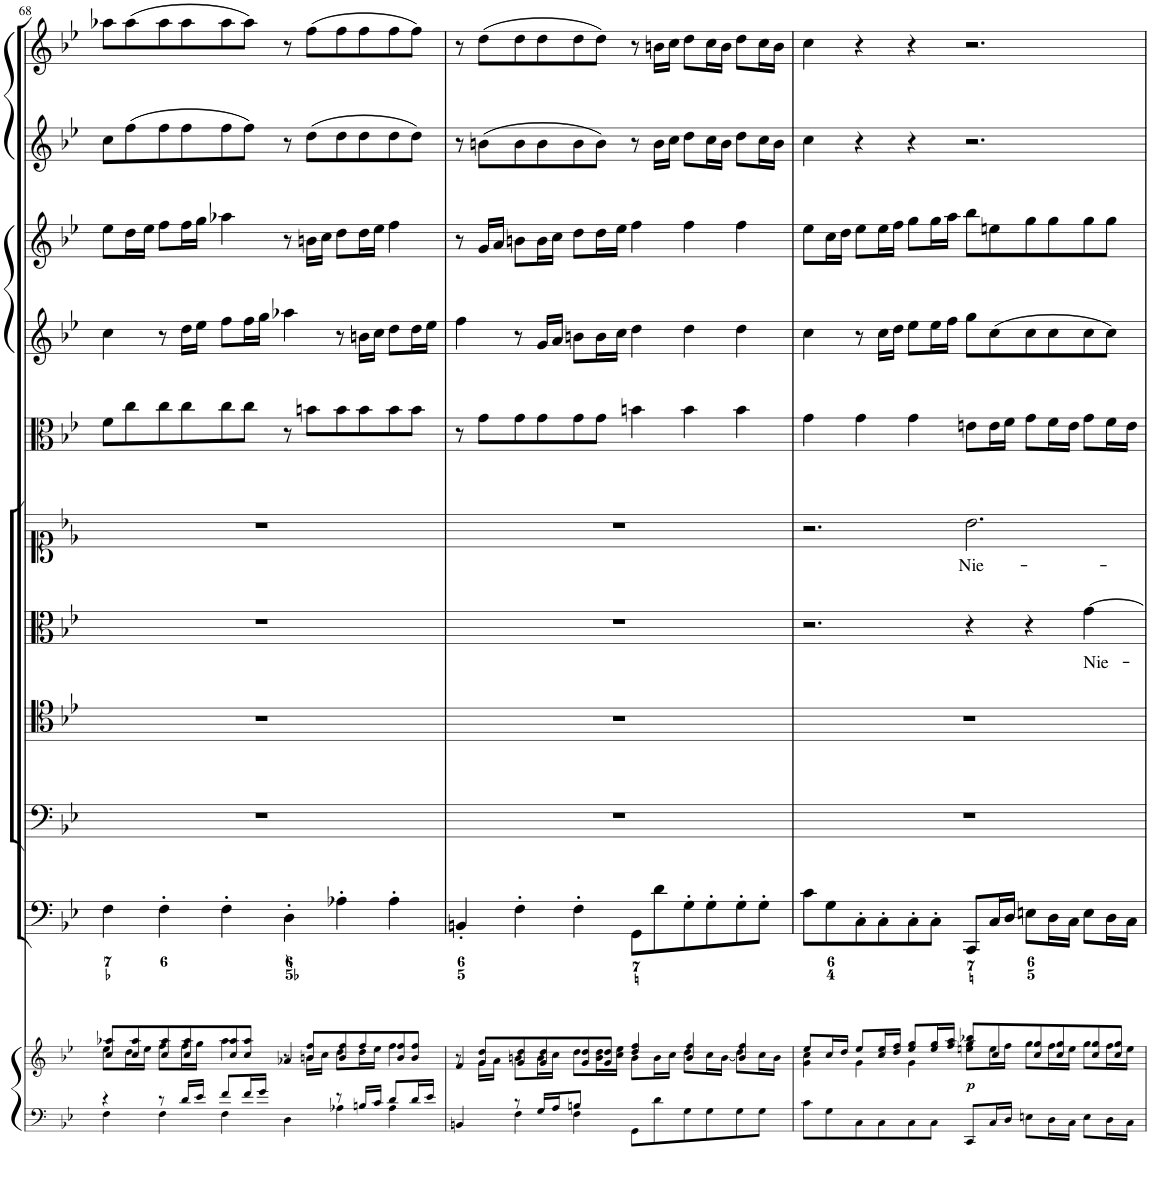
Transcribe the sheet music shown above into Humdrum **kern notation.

**kern	**kern	**dynam	**kern	**kern	**kern	**kern	**text	**kern	**text	**kern	**kern	**kern	**kern	**kern
*part11	*part11	*part11	*part10	*part9	*part8	*part7	*part7	*part6	*part6	*part5	*part4	*part3	*part2	*part1
*staff12	*staff11	*staff11/12	*staff10	*staff9	*staff8	*staff7	*staff7	*staff6	*staff6	*staff5	*staff4	*staff3	*staff2	*staff1
*I"Piano reduction	*	*	*I"Continuo	*I"Basso	*I"Tenore	*I"Alto	*	*I"Soprano Corno col Soprano	*	*I"Viola	*I"Violino II	*I"Violino I	*I"Oboe II	*I"Oboe I
*I'Pno	*	*	*	*	*	*	*	*	*	*I'Vla	*I'Vln	*I'Vln	*I'Ob	*I'Ob
!!LO:PB:g=z
*clefF4	*clefG2	*	*clefF4	*clefF4	*clefC4	*clefC3	*	*clefC1	*	*clefC3	*clefG2	*clefG2	*clefG2	*clefG2
*k[b-e-]	*k[b-e-]	*	*k[b-e-]	*k[b-e-]	*k[b-e-]	*k[b-e-]	*	*k[b-e-]	*	*k[b-e-]	*k[b-e-]	*k[b-e-]	*k[b-e-]	*k[b-e-]
*M6/4	*M6/4	*	*M6/4	*M6/4	*M6/4	*M6/4	*	*M6/4	*	*M6/4	*M6/4	*M6/4	*M6/4	*M6/4
=68	=68	=68	=68	=68	=68	=68	=68	=68	=68	=68	=68	=68	=68	=68
*^	*^	*	*	*	*	*	*	*	*	*	*	*	*	*
*	*	*	*^	*	*	*	*	*	*	*	*	*	*	*	*	*
4r	4F\	8cc/ 8aa-X/L	8ee-\L	2.ryy	.	4F\	1.r	1.r	1.r	.	1.r	.	8f\L	4cc\	8ee-\L	8cc\L	8aa-X\L
.	.	8cc/ 8aa-/	16dd\L	.	.	.	.	.	.	.	.	.	8cc\	.	16dd\L	(8ff\	(8aa-\
.	.	.	16ee-\JJ	.	.	.	.	.	.	.	.	.	.	.	16ee-\JJ	.	.
8r	4F\	8cc/ 8aa-/	8ff\L	.	.	4F'\	.	.	.	.	.	.	8cc\	8r	8ff\L	8ff\	8aa-\
16d/LL	.	8cc/ 8aa-/	16ff\L	.	.	.	.	.	.	.	.	.	8cc\	16dd\LL	16ff\L	8ff\	8aa-\
16e-/JJ	.	.	16gg\JJ	.	.	.	.	.	.	.	.	.	.	16ee-\JJ	16gg\JJ	.	.
8f/L	4F\	8cc/ 8aa-/	4aa-\	.	.	4F'\	.	.	.	.	.	.	8cc\	8ff\L	4aa-X\	8ff\	8aa-\
16f/L	.	8cc/ 8aa-/J	.	.	.	.	.	.	.	.	.	.	8cc\J	16ff\L	.	8ff\J)	8aa-\J)
16g/JJ	.	.	.	.	.	.	.	.	.	.	.	.	.	16gg\JJ	.	.	.
4ryy	4D\	8r	8ryy	4a-X/	.	4D'\	.	.	.	.	.	.	8r	4aa-X\	8r	8r	8r
.	.	8bn/ 8ff/L	16b\LL	.	.	.	.	.	.	.	.	.	8bn\L	.	16bn\LL	(8dd\L	(8ff\L
.	.	.	16cc\JJ	.	.	.	.	.	.	.	.	.	.	.	16cc\JJ	.	.
8r	4A-X\	8b/ 8ff/	8dd\L	2ryy	.	4A-X'\	.	.	.	.	.	.	8b\	8r	8dd\L	8dd\	8ff\
16Bn/LL	.	8ff/	16dd\L	.	.	.	.	.	.	.	.	.	8b\	16bn\LL	16dd\L	8dd\	8ff\
16c/JJ	.	.	16ee-\JJ	.	.	.	.	.	.	.	.	.	.	16cc\JJ	16ee-\JJ	.	.
8d/L	4A-\	8b/ 8ff/	4ff\	.	.	4A-'\	.	.	.	.	.	.	8b\	8dd\L	4ff\	8dd\	8ff\
16d/L	.	8b/ 8ff/J	.	.	.	.	.	.	.	.	.	.	8b\J	16dd\L	.	8dd\J)	8ff\J)
16e-/JJ	.	.	.	.	.	.	.	.	.	.	.	.	.	16ee-\JJ	.	.	.
=69	=69	=69	=69	=69	=69	=69	=69	=69	=69	=69	=69	=69	=69	=69	=69	=69	=69
4ryy	4BBn/	8r	8ryy	4f/	.	4BBn'/	1.r	1.r	1.r	.	1.r	.	8r	4ff\	8r	8r	8r
.	.	8g/ 8dd/L	16g\LL	.	.	.	.	.	.	.	.	.	8g\L	.	16g/LL	(8bn\L	(8dd\L
.	.	.	16a\JJ	.	.	.	.	.	.	.	.	.	.	.	16a/JJ	.	.
8r	4F\	8g/ 8dd/	8bn\L	1ryy	.	4F'\	.	.	.	.	.	.	8g\	8r	8bn\L	8b\	8dd\
16G/LL	.	8g/ 8dd/	16b\L	.	.	.	.	.	.	.	.	.	8g\	16g/LL	16b\L	8b\	8dd\
16A/J	.	.	16cc\JJ	.	.	.	.	.	.	.	.	.	.	16a/JJ	16cc\JJ	.	.
8Bn/J	4F\	8g/ 8dd/	8dd\L	.	.	4F'\	.	.	.	.	.	.	8g\	8bn\L	8dd\L	8b\	8dd\
8ryy	.	8g/ 8dd/J	16b\ 16dd\L	.	.	.	.	.	.	.	.	.	8g\J	16b\L	16dd\L	8b\J)	8dd\J)
.	.	.	16cc\ 16ee-\JJ	.	.	.	.	.	.	.	.	.	.	16cc\JJ	16ee-\JJ	.	.
2.ryy	8GG\L	4dd/ 4ff/	8b\L	.	.	8GG\L	.	.	.	.	.	.	4bn\	4dd\	4ff\	8r	8r
.	8d\	.	16b\L	.	.	8d\	.	.	.	.	.	.	.	.	.	16b\LL	16bn\LL
.	.	.	16cc\JJ	.	.	.	.	.	.	.	.	.	.	.	.	16cc\JJ	16cc\JJ
.	8G\	4b/ 4ff/	8dd\L	.	.	8G'\	.	.	.	.	.	.	4b\	4dd\	4ff\	8dd\L	8dd\L
.	8G\	.	16cc\L	.	.	8G'\	.	.	.	.	.	.	.	.	.	16cc\L	16cc\L
.	.	.	[16b\JJ	.	.	.	.	.	.	.	.	.	.	.	.	16b\JJ	16b\JJ
.	8G\	4b/] 4ff/	8dd\L	4ryy	.	8G'\	.	.	.	.	.	.	4b\	4dd\	4ff\	8dd\L	8dd\L
.	8G\J	.	16cc\L	.	.	8G'\J	.	.	.	.	.	.	.	.	.	16cc\L	16cc\L
.	.	.	16b\JJ	.	.	.	.	.	.	.	.	.	.	.	.	16b\JJ	16b\JJ
*v	*v	*	*	*	*	*	*	*	*	*	*	*	*	*	*	*	*
*	*	*v	*v	*	*	*	*	*	*	*	*	*	*	*	*	*
=70	=70	=70	=70	=70	=70	=70	=70	=70	=70	=70	=70	=70	=70	=70	=70
8c\L	8ee-/L	4g\ 4cc\	.	8c\L	1.r	1.r	2.r	.	2.r	.	4g\	4cc\	8ee-\L	4cc\	4cc\
8G\	16cc/L	.	.	8G\	.	.	.	.	.	.	.	.	16cc\L	.	.
.	16dd/JJ	.	.	.	.	.	.	.	.	.	.	.	16dd\JJ	.	.
8C\	8ee-/L	4g\	.	8C'\	.	.	.	.	.	.	4g\	8r	8ee-\L	4r	4r
8C\	16cc/ 16ee-/L	.	.	8C'\	.	.	.	.	.	.	.	16cc\LL	16ee-\L	.	.
.	16dd/ 16ff/JJ	.	.	.	.	.	.	.	.	.	.	16dd\JJ	16ff\JJ	.	.
8C\	8ee-/ 8gg/L	4g\	.	8C'\	.	.	.	.	.	.	4g\	8ee-\L	8gg\L	4r	4r
8C\J	16ee-/ 16gg/L	.	.	8C'\J	.	.	.	.	.	.	.	16ee-\L	16gg\L	.	.
.	16ff/ 16aa/JJ	.	.	.	.	.	.	.	.	.	.	16ff\JJ	16aa\JJ	.	.
!	!	!	!LO:DY:b	!	!	!	!	!	!	!LO:LY:b	!	!	!	!	!
8CC/L	8gg/ 8bb-X/L	8een\ 8gg\L	p	8CC/L	.	.	4r	.	2.b-\	Nie-	8en\L	8gg\L	8bb-\L	2.r	2.r
16C/L	8cc/	16ee\L	.	16C/L	.	.	.	.	.	.	16e\L	(8cc\	8een\	.	.
16D/JJ	.	16ff\JJ	.	16D/JJ	.	.	.	.	.	.	16f\JJ	.	.	.	.
8En\L	8cc/ 8gg/	8gg\L	.	8En\L	.	.	4r	.	.	.	8g\L	8cc\	8gg\	.	.
16D\L	8cc/ 8gg/	16ff\L	.	16D\L	.	.	.	.	.	.	16f\L	8cc\	8gg\	.	.
16C\JJ	.	16ee\JJ	.	16C\JJ	.	.	.	.	.	.	16e\JJ	.	.	.	.
!	!	!	!	!	!	!	!	!LO:LY:b	!	!	!	!	!	!	!
8E\L	8cc/ 8gg/	8gg\L	.	8E\L	.	.	[4g\	Nie-	.	.	8g\L	8cc\	8gg\	.	.
16D\L	8cc/ 8gg/J	16ff\L	.	16D\L	.	.	.	.	.	.	16f\L	8cc\J)	8gg\J	.	.
16C\JJ	.	16ee\JJ	.	16C\JJ	.	.	.	.	.	.	16e\JJ	.	.	.	.
*	*v	*v	*	*	*	*	*	*	*	*	*	*	*	*	*
=	=	=	=	=	=	=	=	=	=	=	=	=	=	=
*-	*-	*-	*-	*-	*-	*-	*-	*-	*-	*-	*-	*-	*-	*-
